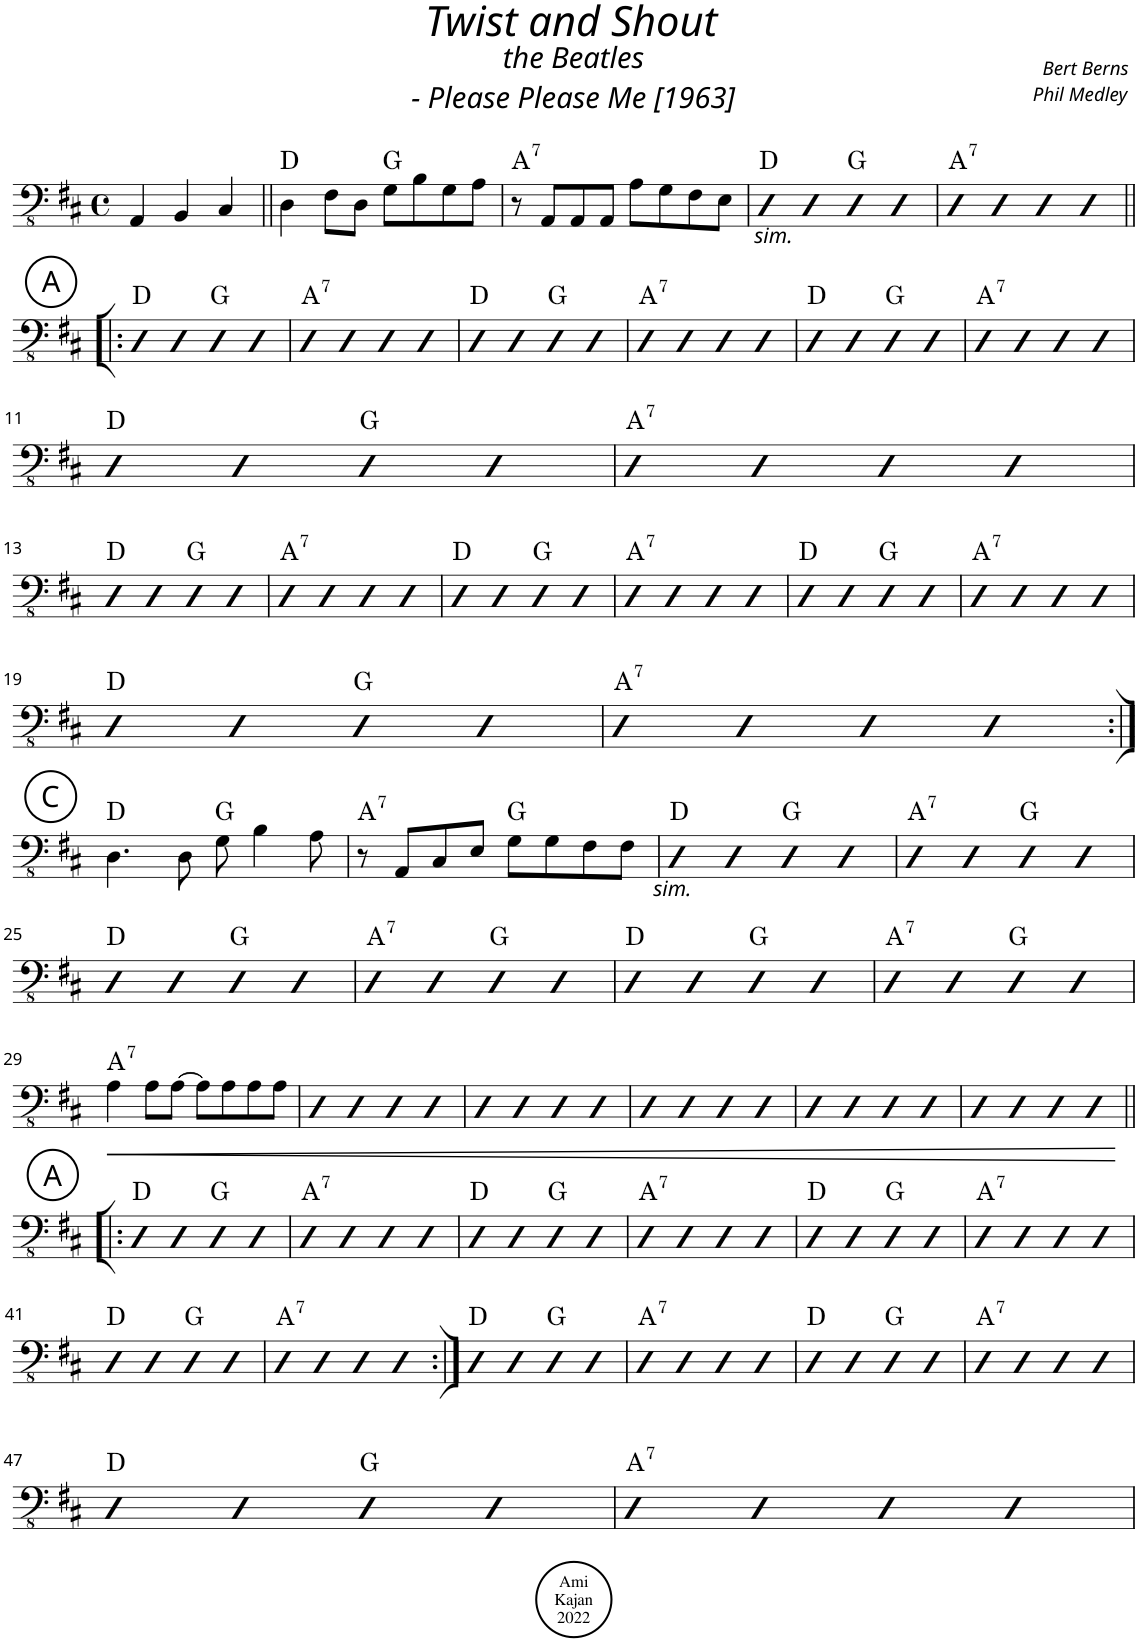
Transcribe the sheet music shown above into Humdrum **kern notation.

**kern	**dynam	**harte
*part1	*part1	*part1
*staff1	*staff1	*
*I"Acoustic Bass	*	*
*I'Bass	*	*
*clefFv4	*	*
*k[f#c#]	*	*
*M4/4	*	*
*met(c)	*	*
=	=	=
4AAA/	.	.
4BBB/	.	.
4CC#/	.	.
=1||	=1||	=1||
4DD\	.	D:maj
8FF#\L	.	.
8DD\J	.	.
8GG\L	.	G:maj
8BB\	.	.
8GG\	.	.
8AA\J	.	.
=2	=2	=2
!	!	!LO:H:kt=7
8r	.	A:7
8AAA/L	.	.
8AAA/	.	.
8AAA/J	.	.
8AA\L	.	.
8GG\	.	.
8FF#\	.	.
8EE\J	.	.
=3	=3	=3
!LO:TX:b:i:t=sim.	!	!
4DD	.	D:maj
4DD	.	.
4DD	.	G:maj
4DD	.	.
=4	=4	=4
!	!	!LO:H:kt=7
4DD	.	A:7
4DD	.	.
4DD	.	.
4DD	.	.
!!LO:LB:g=z
!!LO:REH:place=s1:a:cj:enc=circle:fs=14:t=A
=5!|:	=5!|:	=5!|:
4DD	.	D:maj
4DD	.	.
4DD	.	G:maj
4DD	.	.
=6	=6	=6
!	!	!LO:H:kt=7
4DD	.	A:7
4DD	.	.
4DD	.	.
4DD	.	.
=7	=7	=7
4DD	.	D:maj
4DD	.	.
4DD	.	G:maj
4DD	.	.
=8	=8	=8
!	!	!LO:H:kt=7
4DD	.	A:7
4DD	.	.
4DD	.	.
4DD	.	.
=9	=9	=9
4DD	.	D:maj
4DD	.	.
4DD	.	G:maj
4DD	.	.
=10	=10	=10
!	!	!LO:H:kt=7
4DD	.	A:7
4DD	.	.
4DD	.	.
4DD	.	.
!!LO:LB:g=z
=11	=11	=11
4DD	.	D:maj
4DD	.	.
4DD	.	G:maj
4DD	.	.
=12	=12	=12
!	!	!LO:H:kt=7
4DD	.	A:7
4DD	.	.
4DD	.	.
4DD	.	.
!!LO:LB:g=z
=13	=13	=13
4DD	.	D:maj
4DD	.	.
4DD	.	G:maj
4DD	.	.
=14	=14	=14
!	!	!LO:H:kt=7
4DD	.	A:7
4DD	.	.
4DD	.	.
4DD	.	.
=15	=15	=15
4DD	.	D:maj
4DD	.	.
4DD	.	G:maj
4DD	.	.
=16	=16	=16
!	!	!LO:H:kt=7
4DD	.	A:7
4DD	.	.
4DD	.	.
4DD	.	.
=17	=17	=17
4DD	.	D:maj
4DD	.	.
4DD	.	G:maj
4DD	.	.
=18	=18	=18
!	!	!LO:H:kt=7
4DD	.	A:7
4DD	.	.
4DD	.	.
4DD	.	.
!!LO:LB:g=z
=19	=19	=19
4DD	.	D:maj
4DD	.	.
4DD	.	G:maj
4DD	.	.
=20	=20	=20
!	!	!LO:H:kt=7
4DD	.	A:7
4DD	.	.
4DD	.	.
4DD	.	.
!!LO:LB:g=z
!!LO:REH:place=s1:a:cj:enc=circle:fs=14:t=C
=21:|!	=21:|!	=21:|!
4.DD\	.	D:maj
8DD\	.	.
8GG\	.	G:maj
4BB\	.	.
8AA\	.	.
=22	=22	=22
!	!	!LO:H:kt=7
8r	.	A:7
8AAA/L	.	.
8CC#/	.	.
8EE/J	.	.
8GG\L	.	G:maj
8GG\	.	.
8FF#\	.	.
8FF#\J	.	.
=23	=23	=23
!LO:TX:b:i:t=sim.	!	!
4DD	.	D:maj
4DD	.	.
4DD	.	G:maj
4DD	.	.
=24	=24	=24
!	!	!LO:H:kt=7
4DD	.	A:7
4DD	.	.
4DD	.	G:maj
4DD	.	.
!!LO:LB:g=z
=25	=25	=25
4DD	.	D:maj
4DD	.	.
4DD	.	G:maj
4DD	.	.
=26	=26	=26
!	!	!LO:H:kt=7
4DD	.	A:7
4DD	.	.
4DD	.	G:maj
4DD	.	.
=27	=27	=27
4DD	.	D:maj
4DD	.	.
4DD	.	G:maj
4DD	.	.
=28	=28	=28
!	!	!LO:H:kt=7
4DD	.	A:7
4DD	.	.
4DD	.	G:maj
4DD	.	.
!!LO:LB:g=z
=29	=29	=29
!	!LO:HP:b	!LO:H:kt=7
4AA\	<	A:7
8AA\L	.	.
[8AA\J	.	.
8AA\L]	.	.
8AA\	.	.
8AA\	.	.
8AA\J	.	.
=30	=30	=30
4DD	.	.
4DD	.	.
4DD	.	.
4DD	.	.
=31	=31	=31
4DD	.	.
4DD	.	.
4DD	.	.
4DD	.	.
=32	=32	=32
4DD	.	.
4DD	.	.
4DD	.	.
4DD	.	.
=33	=33	=33
4DD	.	.
4DD	.	.
4DD	.	.
4DD	.	.
=34	=34	=34
4DD	.	.
4DD	.	.
4DD	.	.
4DD	.	.
.	[	.
!!LO:LB:g=z
!!LO:REH:place=s1:a:cj:enc=circle:fs=14:t=A
=35!|:	=35!|:	=35!|:
4DD	.	D:maj
4DD	.	.
4DD	.	G:maj
4DD	.	.
=36	=36	=36
!	!	!LO:H:kt=7
4DD	.	A:7
4DD	.	.
4DD	.	.
4DD	.	.
=37	=37	=37
4DD	.	D:maj
4DD	.	.
4DD	.	G:maj
4DD	.	.
=38	=38	=38
!	!	!LO:H:kt=7
4DD	.	A:7
4DD	.	.
4DD	.	.
4DD	.	.
=39	=39	=39
4DD	.	D:maj
4DD	.	.
4DD	.	G:maj
4DD	.	.
=40	=40	=40
!	!	!LO:H:kt=7
4DD	.	A:7
4DD	.	.
4DD	.	.
4DD	.	.
!!LO:LB:g=z
=41	=41	=41
4DD	.	D:maj
4DD	.	.
4DD	.	G:maj
4DD	.	.
=42	=42	=42
!	!	!LO:H:kt=7
4DD	.	A:7
4DD	.	.
4DD	.	.
4DD	.	.
=43:|!	=43:|!	=43:|!
4DD	.	D:maj
4DD	.	.
4DD	.	G:maj
4DD	.	.
=44	=44	=44
!	!	!LO:H:kt=7
4DD	.	A:7
4DD	.	.
4DD	.	.
4DD	.	.
=45	=45	=45
4DD	.	D:maj
4DD	.	.
4DD	.	G:maj
4DD	.	.
=46	=46	=46
!	!	!LO:H:kt=7
4DD	.	A:7
4DD	.	.
4DD	.	.
4DD	.	.
!!LO:LB:g=z
=47	=47	=47
4DD	.	D:maj
4DD	.	.
4DD	.	G:maj
4DD	.	.
=48	=48	=48
!	!	!LO:H:kt=7
4DD	.	A:7
4DD	.	.
4DD	.	.
4DD	.	.
=	=	=
*-	*-	*-
